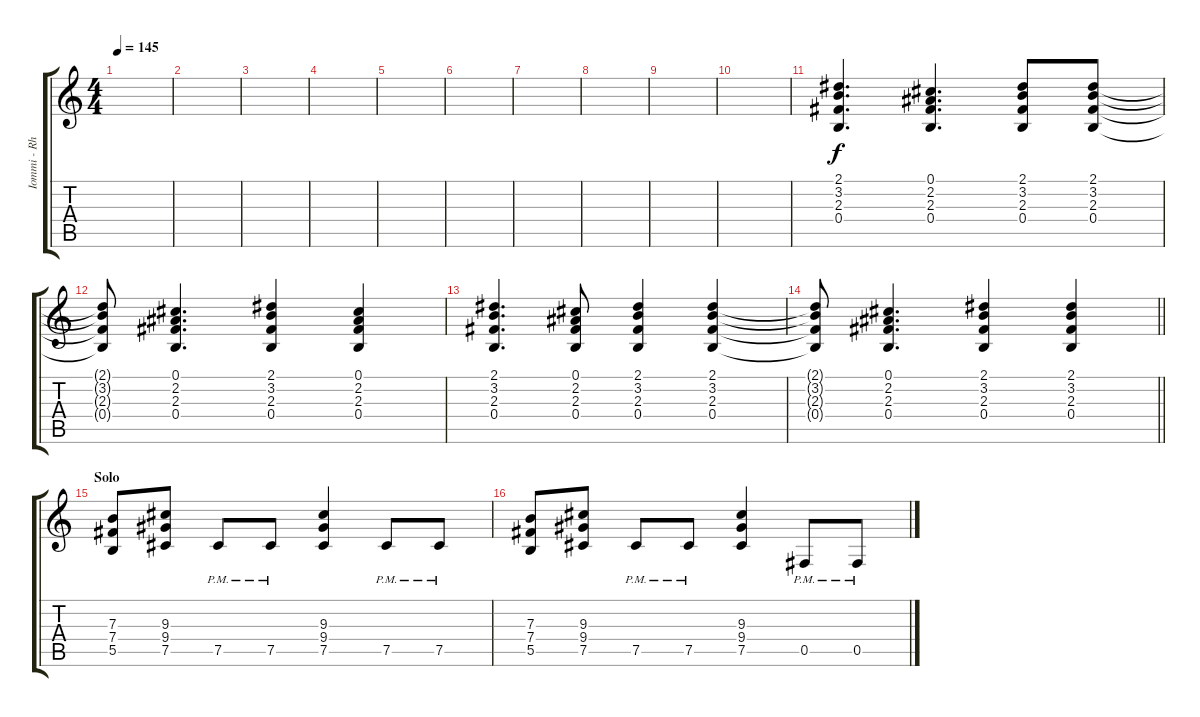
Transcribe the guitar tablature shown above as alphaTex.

\track ("Iommi - Rhythm" "Iommi - Rh") {instrument distortionguitar}
\staff {score tabs}
\tuning (Db4 Ab3 E3 B2 Gb2 Db2) {hide}
\ts (4 4)
\tempo 145
\clef g2
\ks c
|
|
|
|
|
|
|
|
|
|
(2.1 3.2 2.3 0.4).4{d instrument distortionguitar} (0.1 2.2 2.3 0.4).4{d} (2.1 3.2 2.3 0.4).8 (2.1 3.2 2.3 0.4).8 |
(2.1{t} 3.2{t} 2.3{t} 0.4{t}).8 (0.1 2.2 2.3 0.4).4{d} (2.1 3.2 2.3 0.4).4 (0.1 2.2 2.3 0.4).4 |
(2.1 3.2 2.3 0.4).4{d} (0.1 2.2 2.3 0.4).8 (2.1 3.2 2.3 0.4).4 (2.1 3.2 2.3 0.4).4 |
\barLineRight lightlight
(2.1{t} 3.2{t} 2.3{t} 0.4{t}).8 (0.1 2.2 2.3 0.4).4{d} (2.1 3.2 2.3 0.4).4 (2.1 3.2 2.3 0.4).4 |
\section ("" "Solo")
(7.3 7.4 5.5).8 (9.3 9.4 7.5).8 7.5{pm}.8 7.5{pm}.8 (9.3 9.4 7.5).4 7.5{pm}.8 7.5{pm}.8 |
(7.3 7.4 5.5).8 (9.3 9.4 7.5).8 7.5{pm}.8 7.5{pm}.8 (9.3 9.4 7.5).4 0.5{pm}.8 0.5{pm}.8
